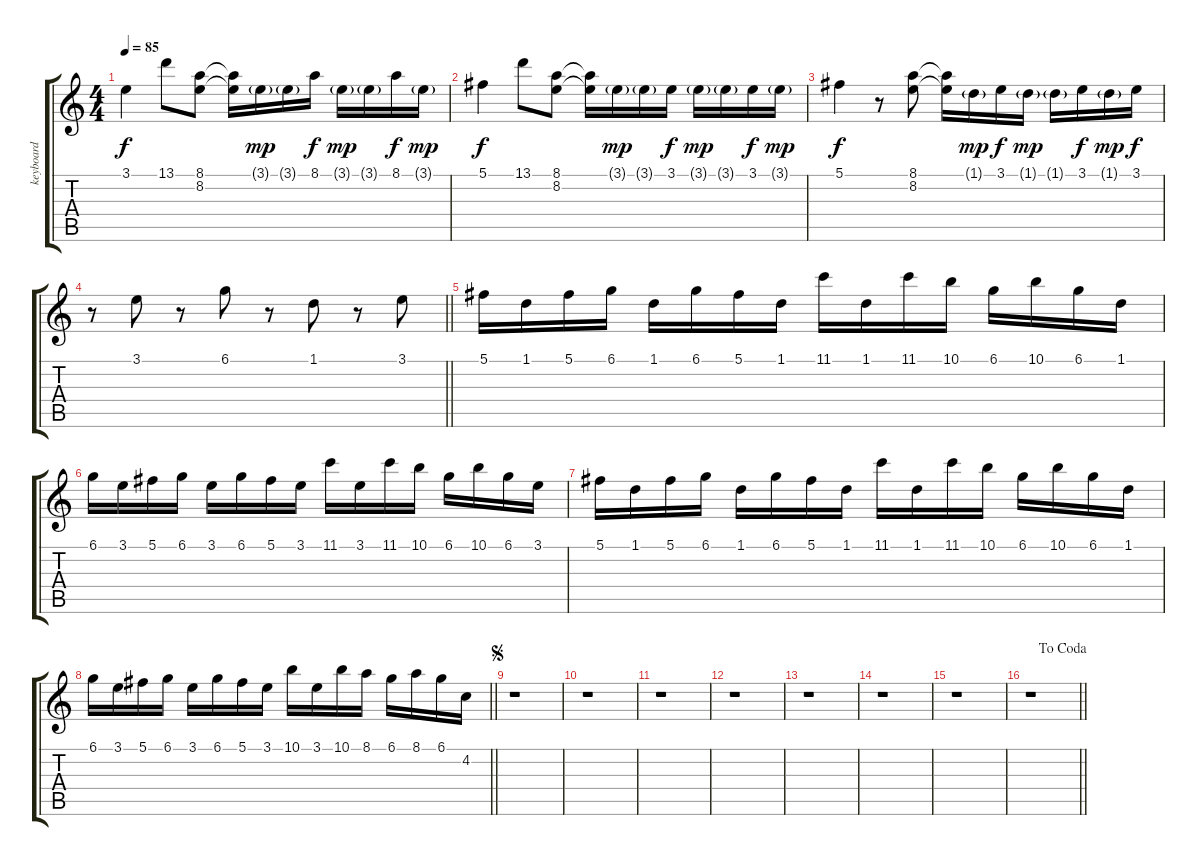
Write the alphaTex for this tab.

\track ("keyboard" "keyboard") {instrument acousticgrandpiano}
\staff {score tabs}
\tuning (Db5 Ab4 E4 B3 Gb3 B2) {hide}
\ts (4 4)
\tempo 85
\clef g2
\ks c
3.1.4{dy f} 13.1.8 (8.1 8.2).8 (8.1{t} 8.2{t}).16 3.1{g}.16{dy mp} 3.1{g}.16 8.1.16{dy f} 3.1{g}.16{dy mp} 3.1{g}.16 8.1.16{dy f} 3.1{g}.16{dy mp} |
5.1.4{dy f} 13.1.8 (8.1 8.2).8 (8.1{t} 8.2{t}).16 3.1{g}.16{dy mp} 3.1{g}.16 3.1.16{dy f} 3.1{g}.16{dy mp} 3.1{g}.16 3.1.16{dy f} 3.1{g}.16{dy mp} |
5.1.4{dy f} r.8 (8.1 8.2).8 (8.1{t} 8.2{t}).16 1.1{g}.16{dy mp} 3.1.16{dy f} 1.1{g}.16{dy mp} 1.1{g}.16 3.1.16{dy f} 1.1{g}.16{dy mp} 3.1.16{dy f} |
\barLineRight lightlight
r.8 3.1.8 r.8 6.1.8 r.8 1.1.8 r.8 3.1.8 |
5.1.16 1.1.16 5.1.16 6.1.16 1.1.16 6.1.16 5.1.16 1.1.16 11.1.16 1.1.16 11.1.16 10.1.16 6.1.16 10.1.16 6.1.16 1.1.16 |
6.1.16 3.1.16 5.1.16 6.1.16 3.1.16 6.1.16 5.1.16 3.1.16 11.1.16 3.1.16 11.1.16 10.1.16 6.1.16 10.1.16 6.1.16 3.1.16 |
5.1.16 1.1.16 5.1.16 6.1.16 1.1.16 6.1.16 5.1.16 1.1.16 11.1.16 1.1.16 11.1.16 10.1.16 6.1.16 10.1.16 6.1.16 1.1.16 |
\barLineRight lightlight
6.1.16 3.1.16 5.1.16 6.1.16 3.1.16 6.1.16 5.1.16 3.1.16 10.1.16 3.1.16 10.1.16 8.1.16 6.1.16 8.1.16 6.1.16 4.2.16 |
\jump segno
r.1 |
r.1 |
r.1 |
r.1 |
r.1 |
r.1 |
r.1 |
\jump dacoda
\barLineRight lightlight
r.1
